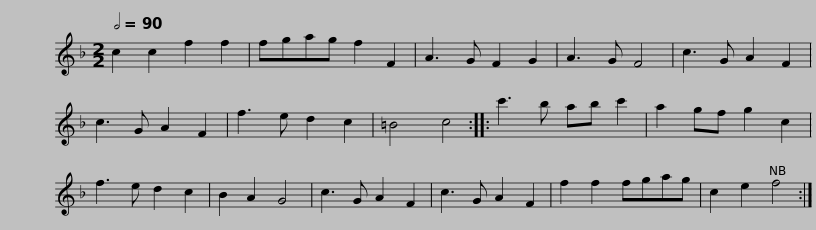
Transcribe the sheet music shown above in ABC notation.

X:1
L:1/8
Q:1/2=90
M:2/2
I:linebreak $
K:F
V:1 treble
V:1
 c2 c2 f2 f2 | fgag f2 F2 | A3 G F2 G2 | A3 G F4 | c3 G A2 F2 | %5
 c3 G A2 F2 | f3 e d2 c2 | =B4 c4 ::$ c'3 b ab c'2 | a2 gf g2 c2 | %10
 f3 e d2 c2 | B2 A2 G4 | c3 G A2 F2 | c3 G A2 F2 | f2 f2 fgag | %15
 c2 e2 f4 :| %16
